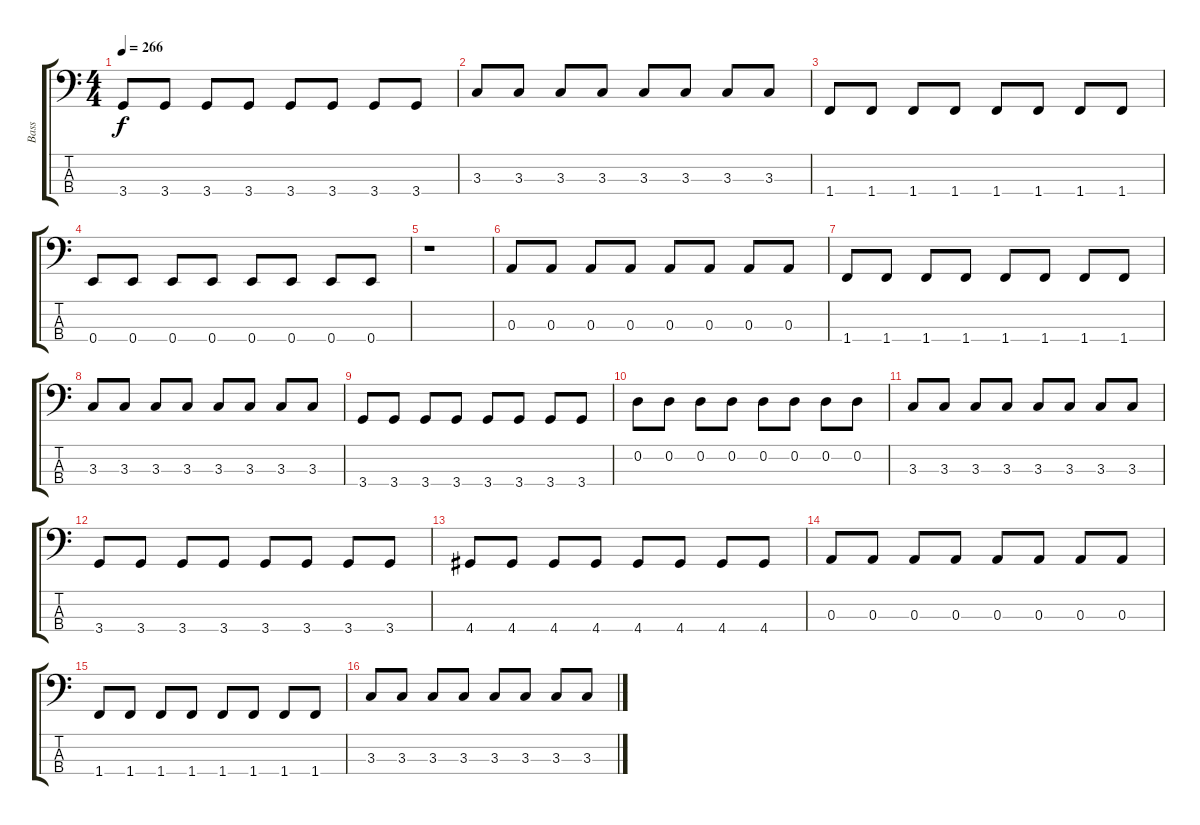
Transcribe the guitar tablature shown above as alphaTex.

\track ("Bass" "Bass") {instrument electricbasspick}
\staff {score tabs}
\tuning (G2 D2 A1 E1) {hide}
\ts (4 4)
\tempo 266
\clef f4
\ks c
3.4.8{dy f} 3.4.8 3.4.8 3.4.8 3.4.8 3.4.8 3.4.8 3.4.8 |
3.3.8 3.3.8 3.3.8 3.3.8 3.3.8 3.3.8 3.3.8 3.3.8 |
1.4.8 1.4.8 1.4.8 1.4.8 1.4.8 1.4.8 1.4.8 1.4.8 |
0.4.8 0.4.8 0.4.8 0.4.8 0.4.8 0.4.8 0.4.8 0.4.8 |
r.1 |
0.3.8 0.3.8 0.3.8 0.3.8 0.3.8 0.3.8 0.3.8 0.3.8 |
1.4.8 1.4.8 1.4.8 1.4.8 1.4.8 1.4.8 1.4.8 1.4.8 |
3.3.8 3.3.8 3.3.8 3.3.8 3.3.8 3.3.8 3.3.8 3.3.8 |
3.4.8 3.4.8 3.4.8 3.4.8 3.4.8 3.4.8 3.4.8 3.4.8 |
0.2.8 0.2.8 0.2.8 0.2.8 0.2.8 0.2.8 0.2.8 0.2.8 |
3.3.8 3.3.8 3.3.8 3.3.8 3.3.8 3.3.8 3.3.8 3.3.8 |
3.4.8 3.4.8 3.4.8 3.4.8 3.4.8 3.4.8 3.4.8 3.4.8 |
4.4.8 4.4.8 4.4.8 4.4.8 4.4.8 4.4.8 4.4.8 4.4.8 |
0.3.8 0.3.8 0.3.8 0.3.8 0.3.8 0.3.8 0.3.8 0.3.8 |
1.4.8 1.4.8 1.4.8 1.4.8 1.4.8 1.4.8 1.4.8 1.4.8 |
3.3.8 3.3.8 3.3.8 3.3.8 3.3.8 3.3.8 3.3.8 3.3.8
